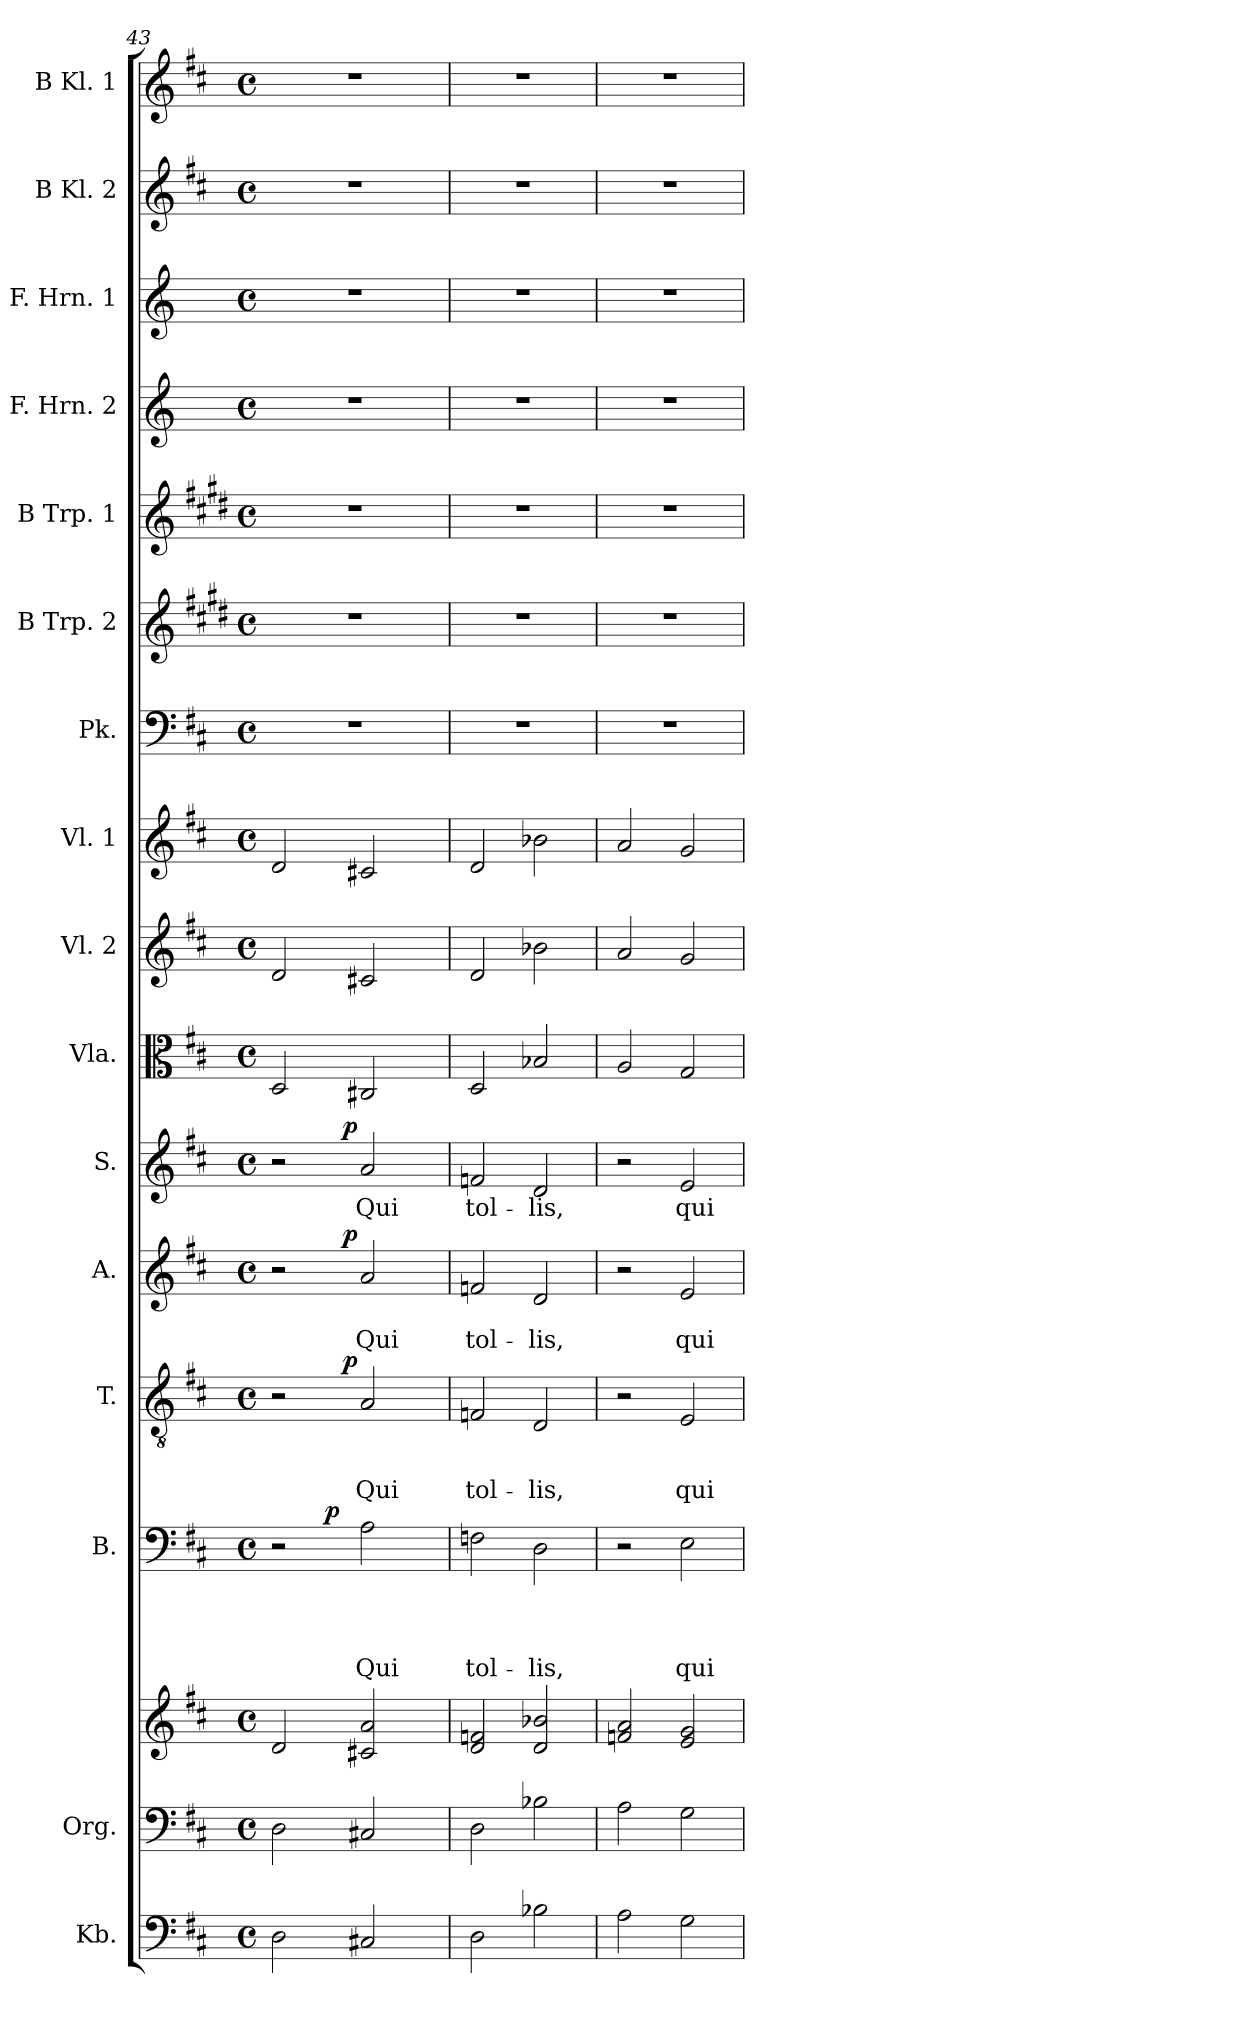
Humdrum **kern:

**kern	**kern	**kern	**kern	**text	**text	**text	**text	**dynam	**kern	**text	**text	**text	**dynam	**kern	**text	**text	**dynam	**kern	**text	**dynam	**kern	**kern	**kern	**kern	**kern	**kern	**kern	**kern	**kern	**kern
*part16	*part15	*part15	*part14	*part14	*part14	*part14	*part14	*part14	*part13	*part13	*part13	*part13	*part13	*part12	*part12	*part12	*part12	*part11	*part11	*part11	*part10	*part9	*part8	*part7	*part6	*part5	*part4	*part3	*part2	*part1
*staff17	*staff16	*staff15	*staff14	*staff14	*staff14	*staff14	*staff14	*staff14	*staff13	*staff13	*staff13	*staff13	*staff13	*staff12	*staff12	*staff12	*staff12	*staff11	*staff11	*staff11	*staff10	*staff9	*staff8	*staff7	*staff6	*staff5	*staff4	*staff3	*staff2	*staff1
*I"Kb.	*I"Org.	*	*I"B.	*	*	*	*	*	*I"T.	*	*	*	*	*I"A.	*	*	*	*I"S.	*	*	*I"Vla.	*I"Vl. 2	*I"Vl. 1	*I"Pk.	*I"B Trp. 2	*I"B Trp. 1	*I"F. Hrn. 2	*I"F. Hrn. 1	*I"B Kl. 2	*I"B Kl. 1
*I'Kb.	*	*	*I'B.	*	*	*	*	*	*I'T.	*	*	*	*	*I'A.	*	*	*	*I'S.	*	*	*I'Vla.	*I'Vl. 2	*I'Vl. 1	*I'Pk.	*I'B Trp. 2	*I'B Trp. 1	*I'F. Hrn. 2	*I'F. Hrn. 1	*I'B Kl. 2	*I'B Kl. 1
*clefF4	*clefF4	*clefG2	*clefF4	*	*	*	*	*	*clefGv2	*	*	*	*	*clefG2	*	*	*	*clefG2	*	*	*clefC3	*clefG2	*clefG2	*clefF4	*clefG2	*clefG2	*clefG2	*clefG2	*clefG2	*clefG2
*	*	*	*	*	*	*	*	*	*	*	*	*	*	*	*	*	*	*	*	*	*	*	*	*	*ITrd1c2	*ITrd1c2	*ITrd-1c-2	*ITrd-1c-2	*	*
*k[f#c#]	*k[f#c#]	*k[f#c#]	*k[f#c#]	*	*	*	*	*	*k[f#c#]	*	*	*	*	*k[f#c#]	*	*	*	*k[f#c#]	*	*	*k[f#c#]	*k[f#c#]	*k[f#c#]	*k[f#c#]	*k[f#c#]	*k[f#c#]	*k[f#c#]	*k[f#c#]	*k[f#c#]	*k[f#c#]
*D:	*D:	*D:	*D:	*	*	*	*	*	*D:	*	*	*	*	*D:	*	*	*	*D:	*	*	*D:	*D:	*D:	*D:	*D:	*D:	*D:	*D:	*D:	*D:
*M4/4	*M4/4	*M4/4	*M4/4	*	*	*	*	*	*M4/4	*	*	*	*	*M4/4	*	*	*	*M4/4	*	*	*M4/4	*M4/4	*M4/4	*M4/4	*M4/4	*M4/4	*M4/4	*M4/4	*M4/4	*M4/4
*met(c)	*met(c)	*met(c)	*met(c)	*	*	*	*	*	*met(c)	*	*	*	*	*met(c)	*	*	*	*met(c)	*	*	*met(c)	*met(c)	*met(c)	*met(c)	*met(c)	*met(c)	*met(c)	*met(c)	*met(c)	*met(c)
=43	=43	=43	=43	=43	=43	=43	=43	=43	=43	=43	=43	=43	=43	=43	=43	=43	=43	=43	=43	=43	=43	=43	=43	=43	=43	=43	=43	=43	=43	=43
*	*	*	*^	*	*	*	*	*	*^	*	*	*	*	*^	*	*	*	*^	*	*	*	*	*	*	*	*	*	*	*	*
2D\	2D\	2d/	2r	4.ryy	.	.	.	.	.	2r	4..ryy	.	.	.	.	2r	4..ryy	.	.	.	2r	4..ryy	.	.	2D/	2d/	2d/	1r	1r	1r	1r	1r	1r	1r
!	!	!	!	!	!	!	!	!	!LO:DY:a	!	!	!	!	!	!	!	!	!	!	!	!	!	!	!	!	!	!	!	!	!	!	!	!	!
.	.	.	.	2ryy	.	.	.	.	p	.	.	.	.	.	.	.	.	.	.	.	.	.	.	.	.	.	.	.	.	.	.	.	.	.
!	!	!	!	!	!	!	!	!	!	!	!	!	!	!	!LO:DY:a	!	!	!	!	!LO:DY:a	!	!	!	!LO:DY:a	!	!	!	!	!	!	!	!	!	!
.	.	.	.	.	.	.	.	.	.	.	2ryy	.	.	.	p	.	2ryy	.	.	p	.	2ryy	.	p	.	.	.	.	.	.	.	.	.	.
!	!	!	!	!	!	!	!	!LO:LY:b	!	!	!	!	!	!LO:LY:b	!	!	!	!	!LO:LY:b	!	!	!	!LO:LY:b	!	!	!	!	!	!	!	!	!	!	!
2C#X/	2C#X/	2c#X/ 2a/	2A\	.	.	.	.	Qui	.	2A/	.	.	.	Qui	.	2a/	.	.	Qui	.	2a/	.	Qui	.	2C#X/	2c#X/	2c#X/	.	.	.	.	.	.	.
.	.	.	.	8ryy	.	.	.	.	.	.	.	.	.	.	.	.	.	.	.	.	.	.	.	.	.	.	.	.	.	.	.	.	.	.
.	.	.	.	.	.	.	.	.	.	.	16ryy	.	.	.	.	.	16ryy	.	.	.	.	16ryy	.	.	.	.	.	.	.	.	.	.	.	.
=44	=44	=44	=44	=44	=44	=44	=44	=44	=44	=44	=44	=44	=44	=44	=44	=44	=44	=44	=44	=44	=44	=44	=44	=44	=44	=44	=44	=44	=44	=44	=44	=44	=44	=44
!	!	!	!	!	!	!	!	!LO:LY:b	!	!	!	!	!	!LO:LY:b	!	!	!	!	!LO:LY:b	!	!	!	!LO:LY:b	!	!	!	!	!	!	!	!	!	!	!
*	*	*	*v	*v	*	*	*	*	*	*	*	*	*	*	*	*v	*v	*	*	*	*v	*v	*	*	*	*	*	*	*	*	*	*	*	*
*	*	*	*	*	*	*	*	*	*v	*v	*	*	*	*	*	*	*	*	*	*	*	*	*	*	*	*	*	*	*	*	*
2D\	2D\	2d/ 2fn/	2Fn\	.	.	.	tol-	.	2Fn/	.	.	tol-	.	2fn/	.	tol-	.	2fn/	tol-	.	2D/	2d/	2d/	1r	1r	1r	1r	1r	1r	1r
!	!	!	!	!	!	!	!LO:LY:b	!	!	!	!	!LO:LY:b	!	!	!	!LO:LY:b	!	!	!LO:LY:b	!	!	!	!	!	!	!	!	!	!	!
2B-X\	2B-X\	2d/ 2b-X/	2D\	.	.	.	-lis,	.	2D/	.	.	-lis,	.	2d/	.	-lis,	.	2d/	-lis,	.	2B-X/	2b-X\	2b-X\	.	.	.	.	.	.	.
=45	=45	=45	=45	=45	=45	=45	=45	=45	=45	=45	=45	=45	=45	=45	=45	=45	=45	=45	=45	=45	=45	=45	=45	=45	=45	=45	=45	=45	=45	=45
2A\	2A\	2fn/ 2a/	2r	.	.	.	.	.	2r	.	.	.	.	2r	.	.	.	2r	.	.	2A/	2a/	2a/	1r	1r	1r	1r	1r	1r	1r
!	!	!	!	!	!	!	!LO:LY:b	!	!	!	!	!LO:LY:b	!	!	!	!LO:LY:b	!	!	!LO:LY:b	!	!	!	!	!	!	!	!	!	!	!
2G\	2G\	2e/ 2g/	2E\	.	.	.	qui	.	2E/	.	.	qui	.	2e/	.	qui	.	2e/	qui	.	2G/	2g/	2g/	.	.	.	.	.	.	.
=	=	=	=	=	=	=	=	=	=	=	=	=	=	=	=	=	=	=	=	=	=	=	=	=	=	=	=	=	=	=
*-	*-	*-	*-	*-	*-	*-	*-	*-	*-	*-	*-	*-	*-	*-	*-	*-	*-	*-	*-	*-	*-	*-	*-	*-	*-	*-	*-	*-	*-	*-
